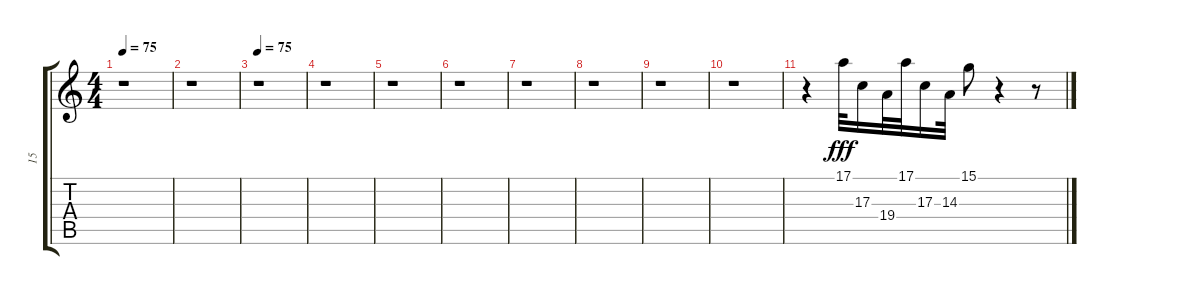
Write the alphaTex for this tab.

\track ("15" "15") {instrument pizzicatostrings}
\staff {score tabs}
\tuning (E4 B3 G3 D3 A2 E2) {hide}
\ts (4 4)
\tempo 75
\clef g2
\ks c
r.1{dy fff} |
r.1 |
\tempo 75
r.1 |
r.1 |
r.1 |
r.1 |
r.1 |
r.1 |
r.1 |
r.1 |
r.4 17.1.32{volume 14 balance 11} 17.3.16 19.4.32 17.1.32 17.3.16 14.3.32 15.1.8 r.4 r.8
